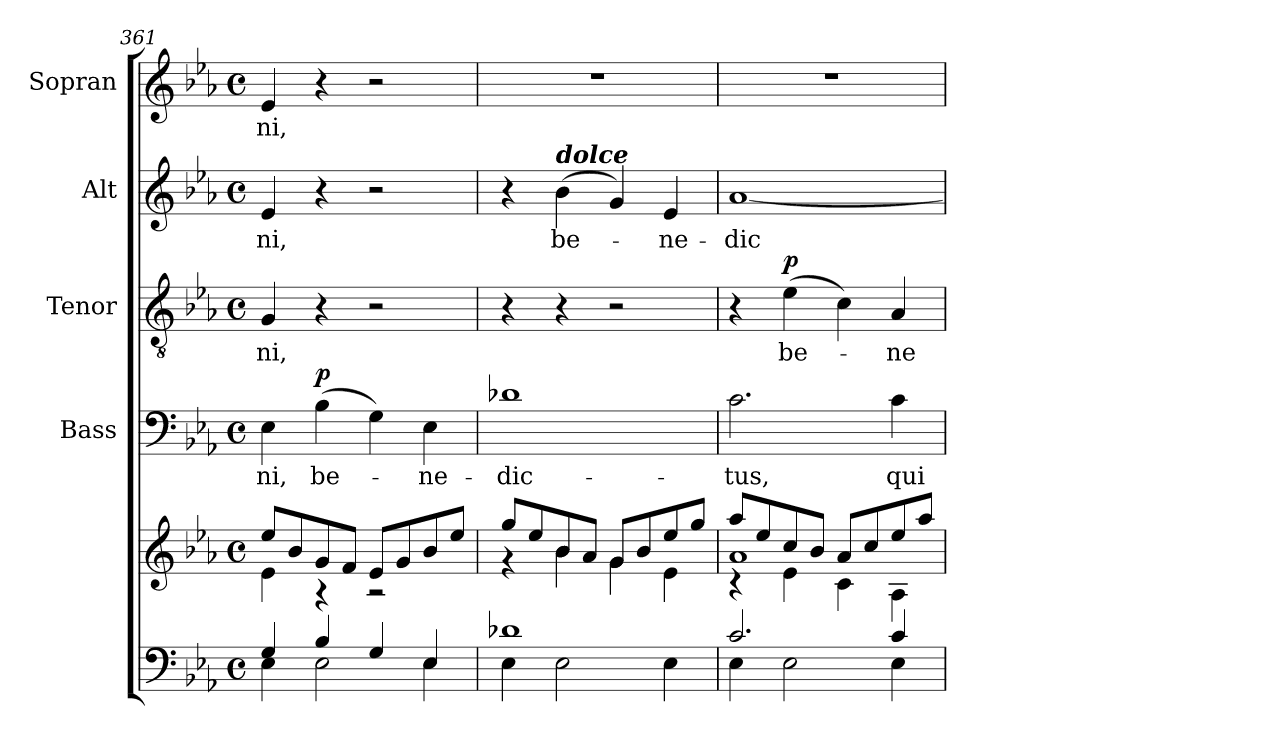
**kern	**kern	**kern	**text	**dynam	**kern	**text	**dynam	**kern	**text	**kern	**text
*part5	*part5	*part4	*part4	*part4	*part3	*part3	*part3	*part2	*part2	*part1	*part1
*staff6	*staff5	*staff4	*staff4	*staff4	*staff3	*staff3	*staff3	*staff2	*staff2	*staff1	*staff1
*	*	*I"Bass	*	*	*I"Tenor	*	*	*I"Alt	*	*I"Sopran	*
*	*	*I'B.	*	*	*I'T.	*	*	*I'A.	*	*I'S.	*
!!LO:PB:g=z
*clefF4	*clefG2	*clefF4	*	*	*clefGv2	*	*	*clefG2	*	*clefG2	*
*k[b-e-a-]	*k[b-e-a-]	*k[b-e-a-]	*	*	*k[b-e-a-]	*	*	*k[b-e-a-]	*	*k[b-e-a-]	*
*E-:	*E-:	*E-:	*	*	*E-:	*	*	*E-:	*	*E-:	*
*M4/4	*M4/4	*M4/4	*	*	*M4/4	*	*	*M4/4	*	*M4/4	*
*met(c)	*met(c)	*met(c)	*	*	*met(c)	*	*	*met(c)	*	*met(c)	*
=361	=361	=361	=361	=361	=361	=361	=361	=361	=361	=361	=361
*^	*^	*	*	*	*	*	*	*	*	*	*
!	!	!	!	!	!LO:LY:b	!	!	!LO:LY:b	!	!	!LO:LY:b	!	!LO:LY:b
4G/	4E-\	8ee-/L	4e-\	4E-\	-ni,	.	4G/	-ni,	.	4e-/	-ni,	4e-/	-ni,
.	.	8b-/	.	.	.	.	.	.	.	.	.	.	.
!	!	!	!	!	!LO:LY:b	!LO:DY:a	!	!	!	!	!	!	!
4B-/	2E-\	8g/	4rA	(>4B-\	be-	p	4r	.	.	4r	.	4r	.
.	.	8f/J	.	.	.	.	.	.	.	.	.	.	.
4G/	.	8e-/L	2rB	4G\)	.	.	2r	.	.	2r	.	2r	.
.	.	8g/	.	.	.	.	.	.	.	.	.	.	.
!	!	!	!	!	!LO:LY:b	!	!	!	!	!	!	!	!
4E-/	4E-\	8b-/	.	4E-\	-ne-	.	.	.	.	.	.	.	.
.	.	8ee-/J	.	.	.	.	.	.	.	.	.	.	.
=362	=362	=362	=362	=362	=362	=362	=362	=362	=362	=362	=362	=362	=362
!	!	!	!	!	!LO:LY:b	!	!	!	!	!	!	!	!
1d-X	4E-\	8gg/L	4rg	1d-X	-dic-	.	4r	.	.	4r	.	1r	.
.	.	8ee-/	.	.	.	.	.	.	.	.	.	.	.
!	!	!	!	!	!	!	!	!	!	!LO:TX:a:Bi:t=dolce	!	!	!
!	!	!	!	!	!	!	!	!	!	!	!LO:LY:b	!	!
.	2E-\	8b-/	4b-\	.	.	.	4r	.	.	(>4b-\	be-	.	.
.	.	8a-/J	.	.	.	.	.	.	.	.	.	.	.
.	.	8g/L	4g\	.	.	.	2r	.	.	4g/)	.	.	.
.	.	8b-/	.	.	.	.	.	.	.	.	.	.	.
!	!	!	!	!	!	!	!	!	!	!	!LO:LY:b	!	!
.	4E-\	8ee-/	4e-\	.	.	.	.	.	.	4e-/	-ne-	.	.
.	.	8gg/J	.	.	.	.	.	.	.	.	.	.	.
=363	=363	=363	=363	=363	=363	=363	=363	=363	=363	=363	=363	=363	=363
*	*	*	*^	*	*	*	*	*	*	*	*	*	*
!	!	!	!	!	!	!LO:LY:b	!	!	!	!	!	!LO:LY:b	!	!
2.c/	4E-\	8aa-/L	4rc	1a-	2.c\	-tus,	.	4r	.	.	[1a-	-dic-	1r	.
.	.	8ee-/	.	.	.	.	.	.	.	.	.	.	.	.
!	!	!	!	!	!	!	!	!	!LO:LY:b	!LO:DY:a	!	!	!	!
.	2E-\	8cc/	4e-\	.	.	.	.	(>4e-\	be-	p	.	.	.	.
.	.	8b-/J	.	.	.	.	.	.	.	.	.	.	.	.
.	.	8a-/L	4c\	.	.	.	.	4c\)	.	.	.	.	.	.
.	.	8cc/	.	.	.	.	.	.	.	.	.	.	.	.
!	!	!	!	!	!	!LO:LY:b	!	!	!LO:LY:b	!	!	!	!	!
4c/	4E-\	8ee-/	4A-\	.	4c\	qui	.	4A-/	-ne-	.	.	.	.	.
.	.	8aa-/J	.	.	.	.	.	.	.	.	.	.	.	.
*v	*v	*	*	*	*	*	*	*	*	*	*	*	*	*
*	*v	*v	*v	*	*	*	*	*	*	*	*	*	*
=	=	=	=	=	=	=	=	=	=	=	=
*-	*-	*-	*-	*-	*-	*-	*-	*-	*-	*-	*-
